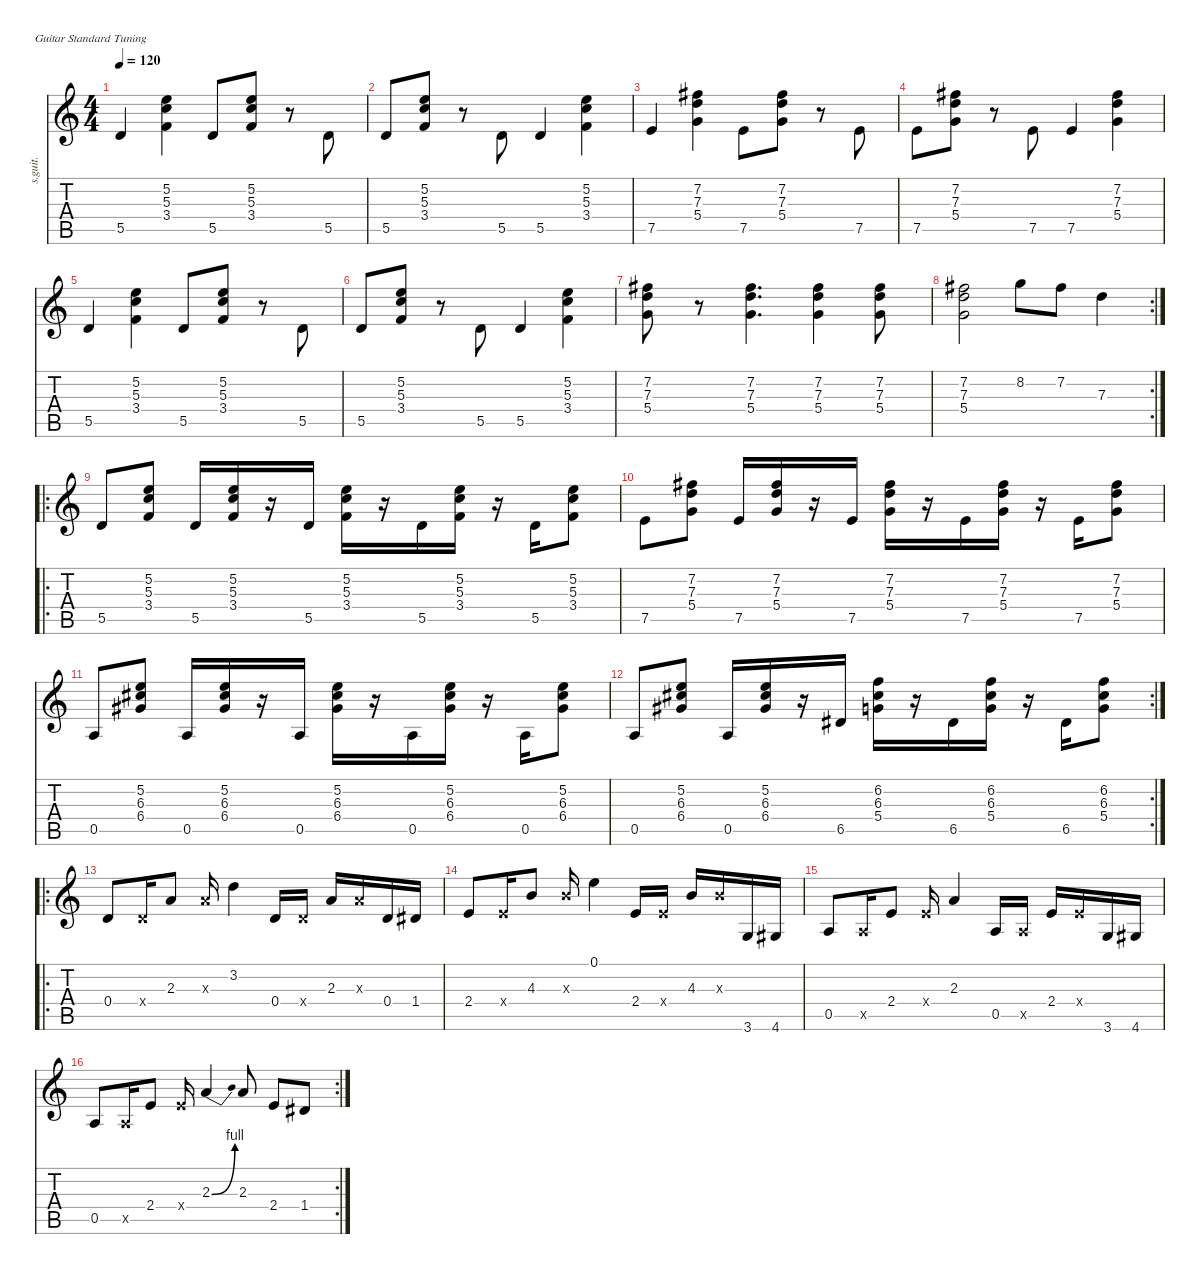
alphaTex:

\defaultSystemsLayout 4
\hideDynamics
\bracketExtendMode nobrackets
\track ("Steel Guitar" "s.guit.") {instrument acousticguitarsteel}
\staff {score tabs}
\tuning (E4 B3 G3 D3 A2 E2)
\ts (4 4)
\tempo 120
\clef g2
\ks c
5.5.4{dy mf instrument acousticguitarsteel beam Up} (3.4 5.3 5.2).4{beam Down} 5.5.8{beam Up} (3.4 5.3 5.2).8{beam Up} r.8{beam Down} 5.5.8{beam Up} |
5.5.8{beam Up} (3.4 5.3 5.2).8{beam Up} r.8{beam Down} 5.5.8{beam Up} 5.5.4{beam Up} (3.4 5.3 5.2).4{beam Down} |
7.5.4{beam Up} (5.4 7.3 7.2{acc #}).4{beam Down} 7.5.8{beam Down} (5.4 7.3 7.2{acc #}).8{beam Down} r.8{beam Down} 7.5.8{beam Up} |
7.5.8{beam Down} (5.4 7.3 7.2{acc #}).8{beam Down} r.8{beam Down} 7.5.8{beam Up} 7.5.4{beam Up} (5.4 7.3 7.2{acc #}).4{beam Down} |
5.5.4{beam Up} (3.4 5.3 5.2).4{beam Down} 5.5.8{beam Up} (3.4 5.3 5.2).8{beam Up} r.8{beam Down} 5.5.8{beam Up} |
5.5.8{beam Up} (3.4 5.3 5.2).8{beam Up} r.8{beam Down} 5.5.8{beam Up} 5.5.4{beam Up} (3.4 5.3 5.2).4{beam Down} |
(5.4 7.3 7.2{acc #}).8{beam Down} r.8{beam Down} (5.4 7.3 7.2{acc #}).4{d beam Down} (5.4 7.3 7.2{acc #}).4{beam Down} (5.4 7.3 7.2{acc #}).8{beam Down} |
\rc 2
(5.4 7.3 7.2{acc #}).2{beam Down} 8.2.8{beam Down} 7.2{acc #}.8{beam Down} 7.3.4{beam Down} |
\ro
5.5.8{beam Up} (3.4 5.3 5.2).8{beam Up} 5.5.16{beam Up} (3.4 5.3 5.2).16{beam Up} r.16{beam Up} 5.5.16{beam Up} (3.4 5.3 5.2).16{beam Down} r.16{beam Down} 5.5.16{beam Down} (3.4 5.3 5.2).16{beam Down} r.16{beam Down} 5.5.16{beam Up} (3.4 5.3 5.2).8{beam Up} |
7.5.8{beam Down} (5.4 7.3 7.2{acc #}).8{beam Down} 7.5.16{beam Up} (5.4 7.3 7.2{acc #}).16{beam Up} r.16{beam Up} 7.5.16{beam Up} (5.4 7.3 7.2{acc #}).16{beam Down} r.16{beam Down} 7.5.16{beam Down} (5.4 7.3 7.2{acc #}).16{beam Down} r.16{beam Down} 7.5.16{beam Down} (5.4 7.3 7.2{acc #}).8{beam Down} |
0.5.8{beam Up} (6.4{acc #} 6.3{acc #} 5.2).8{beam Up} 0.5.16{beam Up} (6.4{acc #} 6.3{acc #} 5.2).16{beam Up} r.16{beam Up} 0.5.16{beam Up} (6.4{acc #} 6.3{acc #} 5.2).16{beam Down} r.16{beam Down} 0.5.16{beam Down} (6.4{acc #} 6.3{acc #} 5.2).16{beam Down} r.16{beam Down} 0.5.16{beam Down} (6.4{acc #} 6.3{acc #} 5.2).8{beam Down} |
\rc 2
0.5.8{beam Up} (6.4{acc #} 6.3{acc #} 5.2).8{beam Up} 0.5.16{beam Up} (6.4{acc #} 6.3{acc #} 5.2).16{beam Up} r.16{beam Up} 6.5{acc #}.16{beam Up} (5.4 6.3{acc #} 6.2).16{beam Down} r.16{beam Down} 6.5{acc #}.16{beam Down} (5.4 6.3{acc #} 6.2).16{beam Down} r.16{beam Down} 6.5{acc #}.16{beam Up} (5.4 6.3{acc #} 6.2).8{beam Up} |
\ro
0.4.8{beam Up} 0.4{x}.16{beam Up} 2.3.8{beam Up} 2.3{x}.16{beam Up} 3.2.4{beam Down} 0.4.16{beam Up} 0.4{x}.16{beam Up} 2.3.16{beam Up} 2.3{x}.16{beam Up} 0.4.16{beam Up} 1.4{acc #}.16{beam Up} |
2.4.8{beam Up} 2.4{x}.16{beam Up} 4.3.8{beam Up} 4.3{x}.16{beam Up} 0.1.4{beam Down} 2.4.16{beam Up} 2.4{x}.16{beam Up} 4.3.16{beam Up} 4.3{x}.16{beam Up} 3.6.16{beam Up} 4.6{acc #}.16{beam Up} |
0.5.8{beam Up} 0.5{x}.16{beam Up} 2.4.8{beam Up} 2.4{x}.16{beam Up} 2.3.4{beam Up} 0.5.16{beam Up} 0.5{x}.16{beam Up} 2.4.16{beam Up} 2.4{x}.16{beam Up} 3.6.16{beam Up} 4.6{acc #}.16{beam Up} |
\rc 2
0.5.8{beam Up} 0.5{x}.16{beam Up} 2.4.8{beam Up} 2.4{x}.16{beam Up} 2.3{be (bend 0 0 15 4)}.4{beam Up} 2.3.8{beam Up} 2.4.8{beam Up} 1.4{acc #}.8{beam Up}
